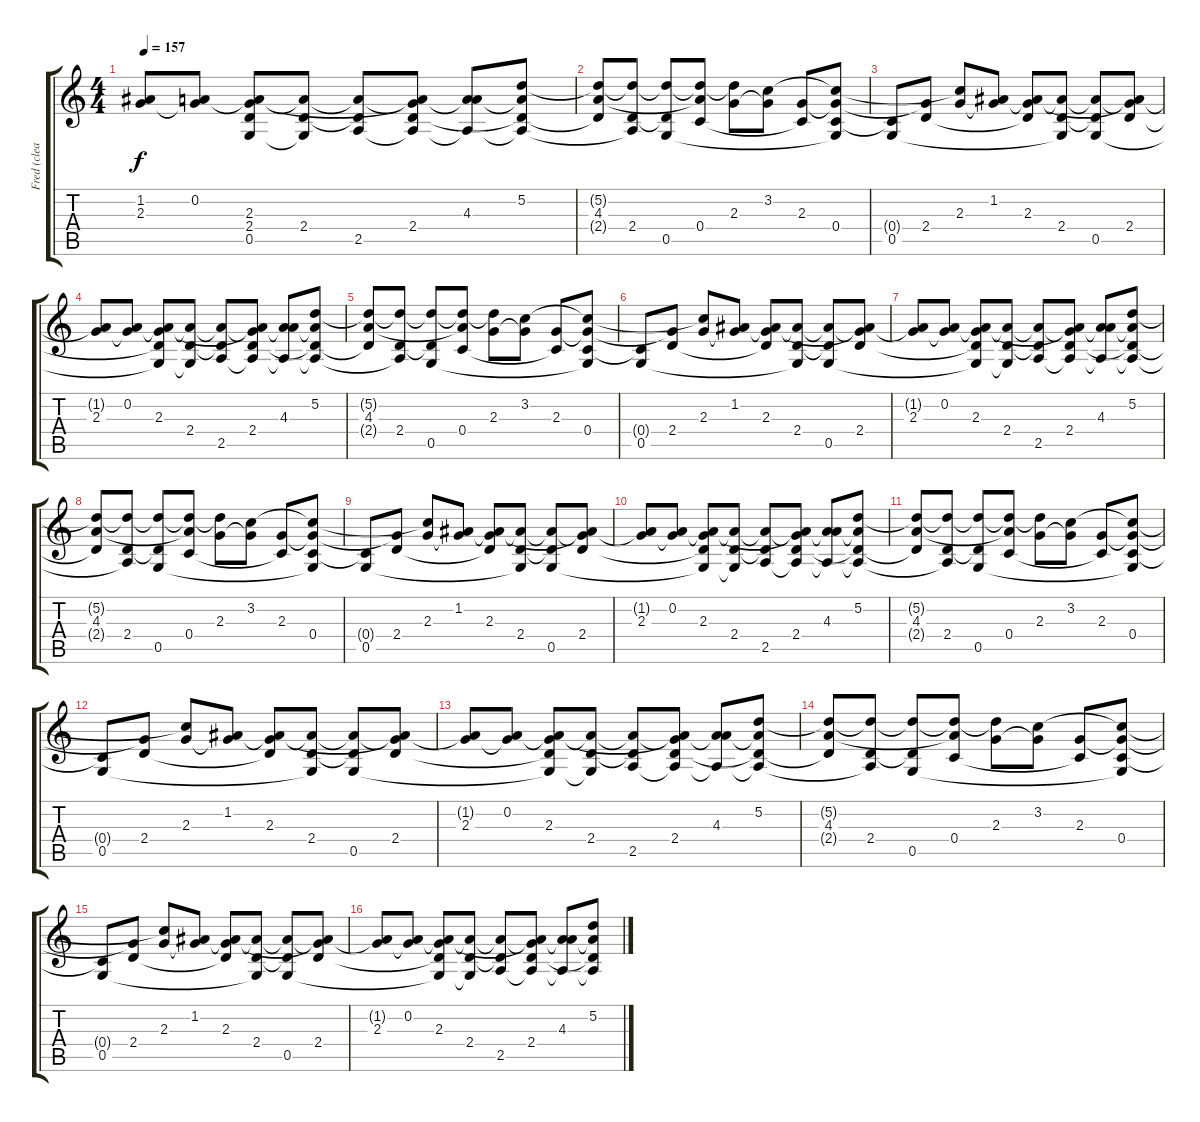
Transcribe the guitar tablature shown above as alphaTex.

\track ("Fred (clean)" "Fred (clea") {instrument electricguitarclean}
\staff {score tabs}
\tuning (D4 A3 F3 C3 G2 D2) {hide}
\ts (4 4)
\tempo 157
\clef g2
\ks c
(1.2{t} 2.3).8{dy f} (0.2 2.3{t}).8 (0.2{t} 2.3 2.4{t} 0.5{t}).8 (0.2{t} 2.4 0.5{t}).8 (0.2{t} 2.4{t} 2.5).8 (0.2{t} 2.3{t} 2.4 2.5{t}).8 (0.2{t} 4.3 2.5{t}).8 (5.2 4.3{t} 2.4{t} 2.5{t}).8 |
(5.2{t} 4.3 2.4{t}).8 (5.2{t} 2.4 2.5{t}).8 (5.2{t} 2.4{t} 0.5).8 (5.2{t} 4.3{t} 0.4).8 (5.2{t} 2.3).8 (3.2 2.3{t}).8 (2.3 0.4{t}).8 (3.2{t} 2.3{t} 0.4 0.5{t}).8 |
(0.4{t} 0.5).8 (2.3{t} 2.4).8 (3.2{t} 2.3).8 (1.2 2.3{t}).8 (1.2{t} 2.3 2.4{t}).8 (1.2{t} 2.4 0.5{t}).8 (1.2{t} 2.4{t} 0.5).8 (1.2{t} 2.3{t} 2.4).8 |
(1.2{t} 2.3).8 (0.2 2.3{t}).8 (0.2{t} 2.3 2.4{t} 0.5{t}).8 (0.2{t} 2.4 0.5{t}).8 (0.2{t} 2.4{t} 2.5).8 (0.2{t} 2.3{t} 2.4 2.5{t}).8 (0.2{t} 4.3 2.5{t}).8 (5.2 4.3{t} 2.4{t} 2.5{t}).8 |
(5.2{t} 4.3 2.4{t}).8 (5.2{t} 2.4 2.5{t}).8 (5.2{t} 2.4{t} 0.5).8 (5.2{t} 4.3{t} 0.4).8 (5.2{t} 2.3).8 (3.2 2.3{t}).8 (2.3 0.4{t}).8 (3.2{t} 2.3{t} 0.4 0.5{t}).8 |
(0.4{t} 0.5).8 (2.3{t} 2.4).8 (3.2{t} 2.3).8 (1.2 2.3{t}).8 (1.2{t} 2.3 2.4{t}).8 (1.2{t} 2.4 0.5{t}).8 (1.2{t} 2.4{t} 0.5).8 (1.2{t} 2.3{t} 2.4).8 |
(1.2{t} 2.3).8 (0.2 2.3{t}).8 (0.2{t} 2.3 2.4{t} 0.5{t}).8 (0.2{t} 2.4 0.5{t}).8 (0.2{t} 2.4{t} 2.5).8 (0.2{t} 2.3{t} 2.4 2.5{t}).8 (0.2{t} 4.3 2.5{t}).8 (5.2 4.3{t} 2.4{t} 2.5{t}).8 |
(5.2{t} 4.3 2.4{t}).8 (5.2{t} 2.4 2.5{t}).8 (5.2{t} 2.4{t} 0.5).8 (5.2{t} 4.3{t} 0.4).8 (5.2{t} 2.3).8 (3.2 2.3{t}).8 (2.3 0.4{t}).8 (3.2{t} 2.3{t} 0.4 0.5{t}).8 |
(0.4{t} 0.5).8 (2.3{t} 2.4).8 (3.2{t} 2.3).8 (1.2 2.3{t}).8 (1.2{t} 2.3 2.4{t}).8 (1.2{t} 2.4 0.5{t}).8 (1.2{t} 2.4{t} 0.5).8 (1.2{t} 2.3{t} 2.4).8 |
(1.2{t} 2.3).8 (0.2 2.3{t}).8 (0.2{t} 2.3 2.4{t} 0.5{t}).8 (0.2{t} 2.4 0.5{t}).8 (0.2{t} 2.4{t} 2.5).8 (0.2{t} 2.3{t} 2.4 2.5{t}).8 (0.2{t} 4.3 2.5{t}).8 (5.2 4.3{t} 2.4{t} 2.5{t}).8 |
(5.2{t} 4.3 2.4{t}).8 (5.2{t} 2.4 2.5{t}).8 (5.2{t} 2.4{t} 0.5).8 (5.2{t} 4.3{t} 0.4).8 (5.2{t} 2.3).8 (3.2 2.3{t}).8 (2.3 0.4{t}).8 (3.2{t} 2.3{t} 0.4 0.5{t}).8 |
(0.4{t} 0.5).8 (2.3{t} 2.4).8 (3.2{t} 2.3).8 (1.2 2.3{t}).8 (1.2{t} 2.3 2.4{t}).8 (1.2{t} 2.4 0.5{t}).8 (1.2{t} 2.4{t} 0.5).8 (1.2{t} 2.3{t} 2.4).8 |
(1.2{t} 2.3).8 (0.2 2.3{t}).8 (0.2{t} 2.3 2.4{t} 0.5{t}).8 (0.2{t} 2.4 0.5{t}).8 (0.2{t} 2.4{t} 2.5).8 (0.2{t} 2.3{t} 2.4 2.5{t}).8 (0.2{t} 4.3 2.5{t}).8 (5.2 4.3{t} 2.4{t} 2.5{t}).8 |
(5.2{t} 4.3 2.4{t}).8 (5.2{t} 2.4 2.5{t}).8 (5.2{t} 2.4{t} 0.5).8 (5.2{t} 4.3{t} 0.4).8 (5.2{t} 2.3).8 (3.2 2.3{t}).8 (2.3 0.4{t}).8 (3.2{t} 2.3{t} 0.4 0.5{t}).8 |
(0.4{t} 0.5).8 (2.3{t} 2.4).8 (3.2{t} 2.3).8 (1.2 2.3{t}).8 (1.2{t} 2.3 2.4{t}).8 (1.2{t} 2.4 0.5{t}).8 (1.2{t} 2.4{t} 0.5).8 (1.2{t} 2.3{t} 2.4).8 |
(1.2{t} 2.3).8 (0.2 2.3{t}).8 (0.2{t} 2.3 2.4{t} 0.5{t}).8 (0.2{t} 2.4 0.5{t}).8 (0.2{t} 2.4{t} 2.5).8 (0.2{t} 2.3{t} 2.4 2.5{t}).8 (0.2{t} 4.3 2.5{t}).8 (5.2 4.3{t} 2.4{t} 2.5{t}).8
